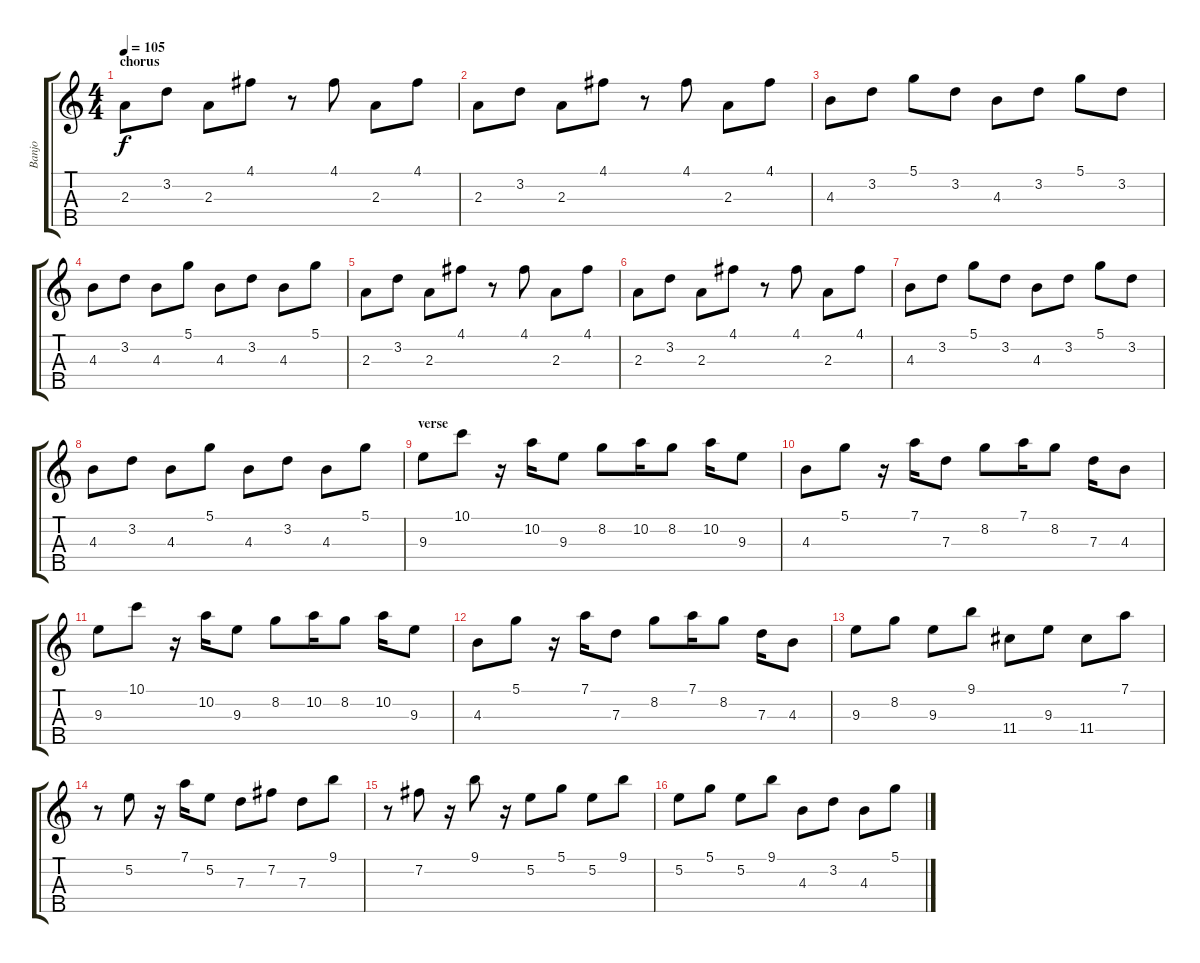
\track ("Banjo" "Banjo") {instrument banjo}
\staff {score tabs}
\tuning (D4 B3 G3 D3 G4) {hide}
\displaytranspose 12
\ts (4 4)
\section ("" "chorus")
\tempo 105
\clef g2
\ks c
2.3.8{dy f} 3.2.8 2.3.8 4.1.8 r.8 4.1.8 2.3.8 4.1.8 |
2.3.8 3.2.8 2.3.8 4.1.8 r.8 4.1.8 2.3.8 4.1.8 |
4.3.8 3.2.8 5.1.8 3.2.8 4.3.8 3.2.8 5.1.8 3.2.8 |
4.3.8 3.2.8 4.3.8 5.1.8 4.3.8 3.2.8 4.3.8 5.1.8 |
2.3.8 3.2.8 2.3.8 4.1.8 r.8 4.1.8 2.3.8 4.1.8 |
2.3.8 3.2.8 2.3.8 4.1.8 r.8 4.1.8 2.3.8 4.1.8 |
4.3.8 3.2.8 5.1.8 3.2.8 4.3.8 3.2.8 5.1.8 3.2.8 |
4.3.8 3.2.8 4.3.8 5.1.8 4.3.8 3.2.8 4.3.8 5.1.8 |
\section ("" "verse")
9.3.8 10.1.8 r.16 10.2.16 9.3.8 8.2.8 10.2.16 8.2.8 10.2.16 9.3.8 |
4.3.8 5.1.8 r.16 7.1.16 7.3.8 8.2.8 7.1.16 8.2.8 7.3.16 4.3.8 |
9.3.8 10.1.8 r.16 10.2.16 9.3.8 8.2.8 10.2.16 8.2.8 10.2.16 9.3.8 |
4.3.8 5.1.8 r.16 7.1.16 7.3.8 8.2.8 7.1.16 8.2.8 7.3.16 4.3.8 |
9.3.8 8.2.8 9.3.8 9.1.8 11.4.8 9.3.8 11.4.8 7.1.8 |
r.8 5.2.8 r.16 7.1.16 5.2.8 7.3.8 7.2.8 7.3.8 9.1.8 |
r.8 7.2.8 r.16 9.1.8 r.16 5.2.8 5.1.8 5.2.8 9.1.8 |
5.2.8 5.1.8 5.2.8 9.1.8 4.3.8 3.2.8 4.3.8 5.1.8
